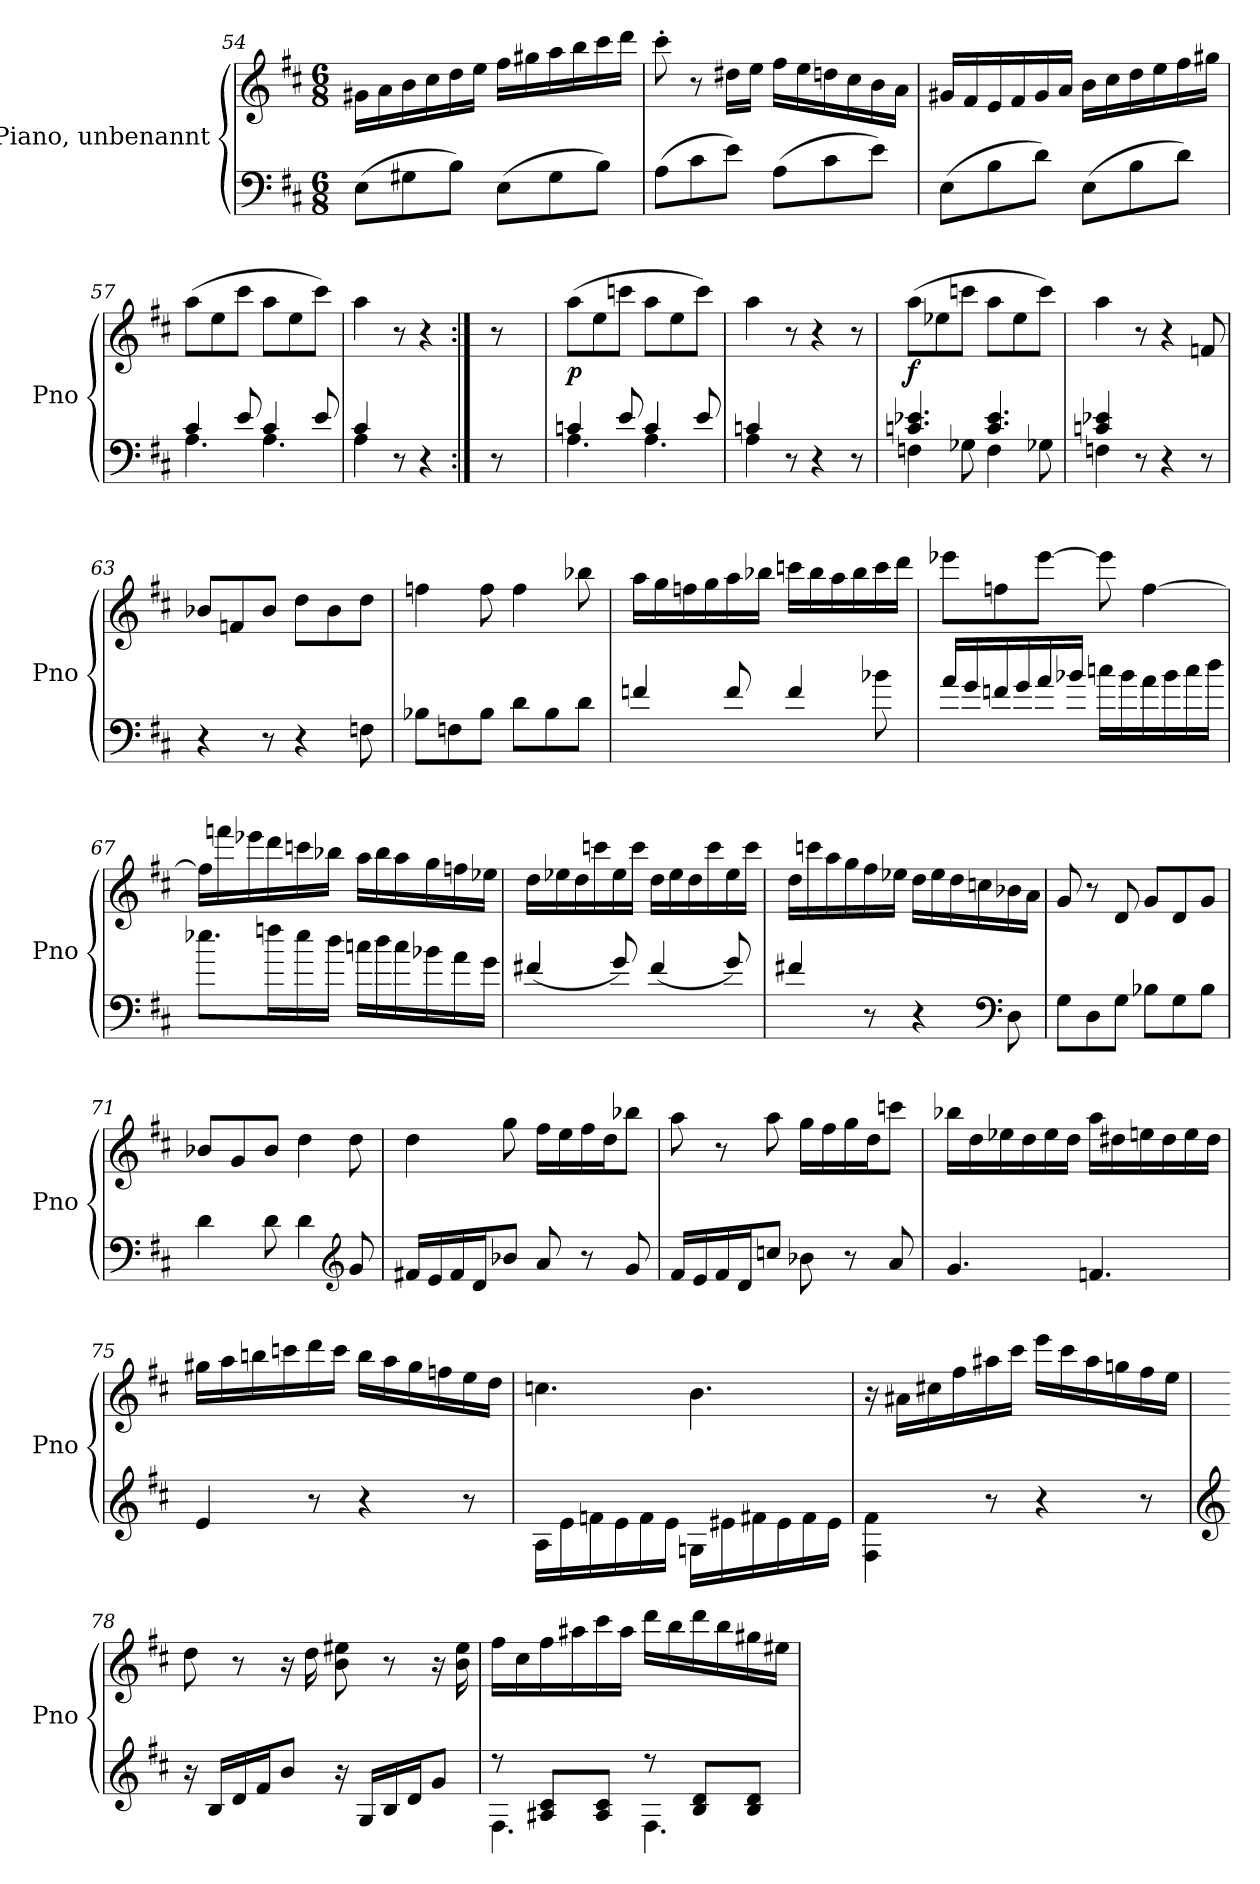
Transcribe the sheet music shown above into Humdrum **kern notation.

**kern	**kern	**dynam
*part2	*part1	*part1
*staff2	*staff1	*staff1
*I"Piano, unbenannt	*I"Piano, unbenannt	*
*I'Pno	*I'Pno	*
*clefF4	*clefG2	*
*k[f#c#]	*k[f#c#]	*
*M6/8	*M6/8	*
=54	=54	=54
(>8E\L	16g#X\LL	.
.	16a\	.
8G#X\	16b\	.
.	16cc#\	.
8B\J)	16dd\	.
.	16ee\JJ	.
(>8E\L	16ff#\LL	.
.	16gg#X\	.
8G#\	16aa\	.
.	16bb\	.
8B\J)	16ccc#\	.
.	16ddd\JJ	.
=55	=55	=55
(>8A\L	8ccc#'\	.
8c#\	8r	.
8e\J)	16dd#X\LL	.
.	16ee\JJ	.
(>8A\L	16ff#\LL	.
.	16ee\	.
8c#\	16ddn\	.
.	16cc#\	.
8e\J)	16b\	.
.	16a\JJ	.
=56	=56	=56
(>8E\L	16g#X/LL	.
.	16f#/	.
8B\	16e/	.
.	16f#/	.
8d\J)	16g#/	.
.	16a/JJ	.
(>8E\L	16b\LL	.
.	16cc#\	.
8B\	16dd\	.
.	16ee\	.
8d\J)	16ff#\	.
.	16gg#X\JJ	.
=57	=57	=57
*^	*	*
4c#/	4.A\	(>8aa\L	.
.	.	8ee\	.
8e/	.	8ccc#\J	.
4c#/	4.A\	8aa\L	.
.	.	8ee\	.
8e/	.	8ccc#\J)	.
=58	=58	=58	=58
4c#/	4A\	4aa\	.
8r	4.ryy	8r	.
4r	.	4r	.
*v	*v	*	*
=58X1:|!	=58X1:|!	=58X1:|!
8r	8r	.
=59	=59	=59
*^	*	*
!	!	!	!LO:DY:b
4cn/	4.A\	(>8aa\L	p
.	.	8ee\	.
8e/	.	8cccn\J	.
4c/	4.A\	8aa\L	.
.	.	8ee\	.
8e/	.	8ccc\J)	.
=60	=60	=60	=60
4cn/	4A\	4aa\	.
8r	2ryy	8r	.
4r	.	4r	.
8r	.	8r	.
=61	=61	=61	=61
!	!	!	!LO:DY:b
4.cn/ 4.e-X/	4Fn\	(>8aa\L	f
.	.	8ee-X\	.
.	8G-X\	8cccn\J	.
4.c/ 4.e-/	4F\	8aa\L	.
.	.	8ee-\	.
.	8G-X\	8ccc\J)	.
=62	=62	=62	=62
4cn/ 4e-X/	4Fn\	4aa\	.
8r	2ryy	8r	.
4r	.	4r	.
8r	.	8fn/	.
*v	*v	*	*
=63	=63	=63
4r	8b-X/L	.
.	8fn/	.
8r	8b-/J	.
4r	8dd\L	.
.	8b-\	.
8Fn\	8dd\J	.
=64	=64	=64
8B-X\L	4ffn\	.
8Fn\	.	.
8B-\J	8ff\	.
8d\L	4ff\	.
8B-\	.	.
8d\J	8bb-X\	.
=65	=65	=65
4fn/	16aa\LL	.
.	16gg\	.
.	16ffn\	.
.	16gg\	.
8f/	16aa\	.
.	16bb-X\JJ	.
4f/	16cccn\LL	.
.	16bb-\	.
.	16aa\	.
.	16bb-\	.
8b-X\	16ccc\	.
.	16ddd\JJ	.
=66	=66	=66
16a/LL	8eee-X\L	.
16g/	.	.
16fn/	8ffn\	.
16g/	.	.
16a/	[8eee-\J	.
16b-X/JJ	.	.
16ccn\LL	8eee-\]	.
16b-\	.	.
16a\	[4ff\	.
16b-\	.	.
16cc\	.	.
16dd\JJ	.	.
=67	=67	=67
8.ee-X\L	16ff\LL]	.
.	16fffn\	.
.	16eee-X\	.
16ffn\L	16ddd\	.
16ee-\	16cccn\	.
16dd\JJ	16bb-X\JJ	.
16ccn\LL	16aa\LL	.
16dd\	16bb-\	.
16cc\	16aa\	.
16b-X\	16gg\	.
16a\	16ffn\	.
16g\JJ	16ee-X\JJ	.
=68	=68	=68
(<4f#X/	16dd\LL	.
.	16ee-X\	.
.	16dd\	.
.	16cccn\	.
8g/)	16ee-\	.
.	16ccc\JJ	.
(<4f#/	16dd\LL	.
.	16ee-\	.
.	16dd\	.
.	16ccc\	.
8g/)	16ee-\	.
.	16ccc\JJ	.
=69	=69	=69
4f#X/	16dd\LL	.
.	16cccn\	.
.	16aa\	.
.	16gg\	.
8r	16ff#\	.
.	16ee-X\JJ	.
4r	16dd\LL	.
.	16ee-\	.
.	16dd\	.
.	16ccn\	.
*clefF4	*	*
8D\	16b-X\	.
.	16a\JJ	.
=70	=70	=70
8G\L	8g/	.
8D\	8r	.
8G\J	8d/	.
8B-X\L	8g/L	.
8G\	8d/	.
8B-\J	8g/J	.
=71	=71	=71
4d\	8b-X/L	.
.	8g/	.
8d\	8b-/J	.
4d\	4dd\	.
*clefG2	*	*
8g/	8dd\	.
=72	=72	=72
16f#X/LL	4dd\	.
16e/	.	.
16f#/	.	.
16d/J	.	.
8b-X/J	8gg\	.
8a/	16ff#\LL	.
.	16ee\	.
8r	16ff#\	.
.	16dd\J	.
8g/	8bb-X\J	.
=73	=73	=73
16f#/LL	8aa\	.
16e/	.	.
16f#/	8r	.
16d/J	.	.
8ccn/J	8aa\	.
8b-X\	16gg\LL	.
.	16ff#\	.
8r	16gg\	.
.	16dd\J	.
8a/	8cccn\J	.
=74	=74	=74
4.g/	16bb-X\LL	.
.	16dd\	.
.	16ee-X\	.
.	16dd\	.
.	16ee-\	.
.	16dd\JJ	.
4.fn/	16aa\LL	.
.	16dd#X\	.
.	16een\	.
.	16dd#\	.
.	16ee\	.
.	16dd#\JJ	.
=75	=75	=75
4e/	16gg#X\LL	.
.	16aa\	.
.	16bbn\	.
.	16cccn\	.
8r	16ddd\	.
.	16ccc\JJ	.
4r	16bb\LL	.
.	16aa\	.
.	16gg#\	.
.	16ffn\	.
8r	16ee\	.
.	16dd\JJ	.
=76	=76	=76
16A\LL	4.ccn\	.
16e\	.	.
16fn\	.	.
16e\	.	.
16f\	.	.
16e\JJ	.	.
16Gn\LL	4.b\	.
16e#X\	.	.
16f#X\	.	.
16e#\	.	.
16f#\	.	.
16e#\JJ	.	.
=77	=77	=77
4F#\ 4f#\	16r	.
.	16a#X\LL	.
.	16cc#X\	.
.	16ff#\	.
8r	16aa#X\	.
.	16ccc#\JJ	.
4r	16eee\LL	.
.	16ccc#\	.
.	16aa#\	.
.	16ggn\	.
8r	16ff#\	.
.	16ee\JJ	.
=78	=78	=78
*clefG2	*	*
16r	8dd\	.
16B/LL	.	.
16d/	8r	.
16f#/J	.	.
8b/J	16r	.
.	16dd\	.
16r	8b\ 8ee#X\	.
16G/LL	.	.
16B/	8r	.
16d/J	.	.
8g/J	16r	.
.	16b\ 16ee#\	.
=79	=79	=79
*^	*	*
8r	4.F#\	16ff#\LL	.
.	.	16cc#\	.
8A#X/ 8c#/L	.	16ff#\	.
.	.	16aa#X\	.
8A#/ 8c#/J	.	16ccc#\	.
.	.	16aa#\JJ	.
8r	4.F#\	16ddd\LL	.
.	.	16bb\	.
8B/ 8d/L	.	16ddd\	.
.	.	16bb\	.
8B/ 8d/J	.	16gg#X\	.
.	.	16ee#X\JJ	.
*v	*v	*	*
=	=	=
*-	*-	*-
